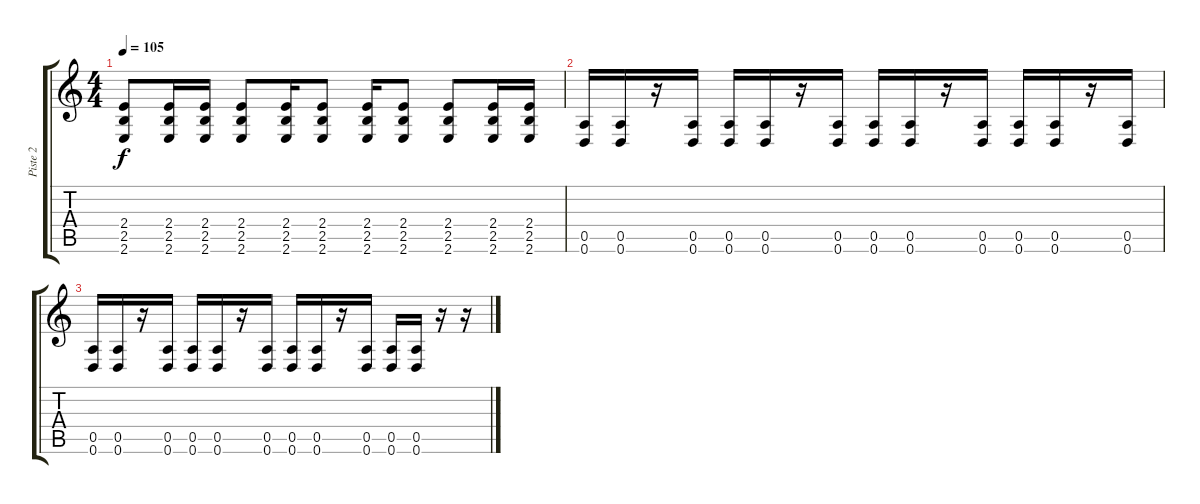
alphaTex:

\track ("Piste 2" "Piste 2") {instrument distortionguitar}
\staff {score tabs}
\tuning (E4 B3 G3 D3 A2 D2) {hide}
\ts (4 4)
\tempo 105
\clef g2
\ks c
(2.4 2.5 2.6).8{dy f} (2.4 2.5 2.6).16 (2.4 2.5 2.6).16 (2.4 2.5 2.6).8 (2.4 2.5 2.6).16 (2.4 2.5 2.6).8 (2.4 2.5 2.6).16 (2.4 2.5 2.6).8 (2.4 2.5 2.6).8 (2.4 2.5 2.6).16 (2.4 2.5 2.6).16 |
(0.5 0.6).16 (0.5 0.6).16 r.16 (0.5 0.6).16 (0.5 0.6).16 (0.5 0.6).16 r.16 (0.5 0.6).16 (0.5 0.6).16 (0.5 0.6).16 r.16 (0.5 0.6).16 (0.5 0.6).16 (0.5 0.6).16 r.16 (0.5 0.6).16 |
(0.5 0.6).16 (0.5 0.6).16 r.16 (0.5 0.6).16 (0.5 0.6).16 (0.5 0.6).16 r.16 (0.5 0.6).16 (0.5 0.6).16 (0.5 0.6).16 r.16 (0.5 0.6).16 (0.5 0.6).16 (0.5 0.6).16 r.16 r.16
